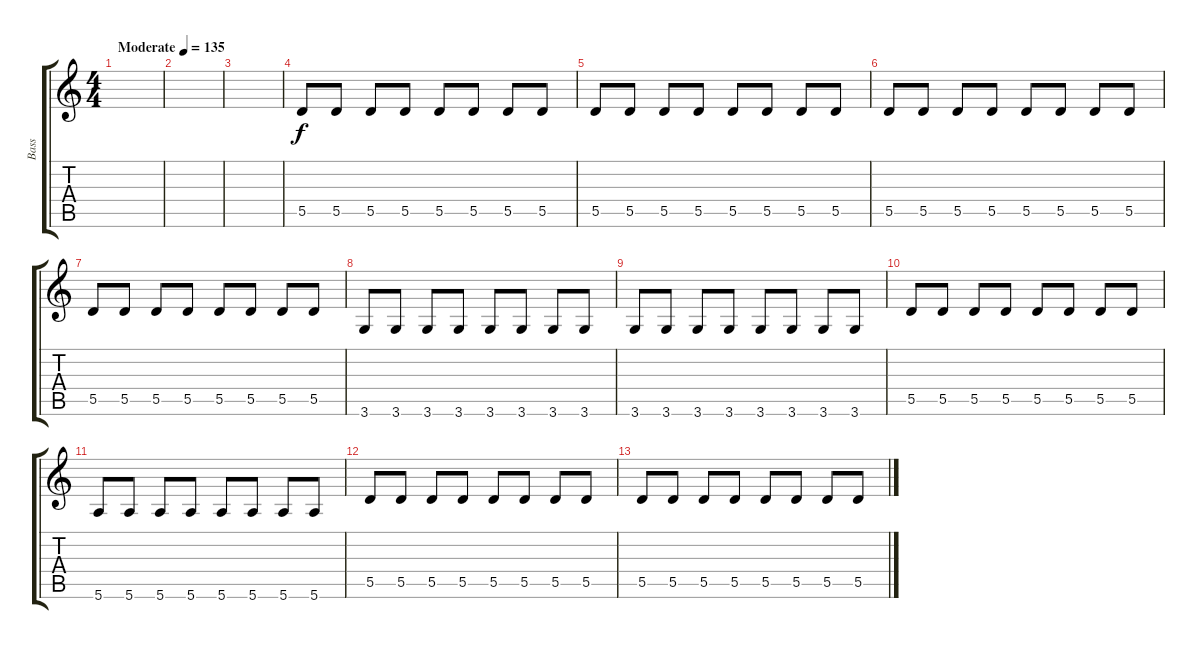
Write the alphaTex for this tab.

\track ("Bass" "Bass") {instrument electricbassfinger}
\staff {score tabs}
\tuning (E4 B3 G3 D3 A2 E2) {hide}
\ts (4 4)
\tempo (135 "Moderate")
\clef g2
\ks c
|
|
|
5.5.8 5.5.8 5.5.8 5.5.8 5.5.8 5.5.8 5.5.8 5.5.8 |
5.5.8 5.5.8 5.5.8 5.5.8 5.5.8 5.5.8 5.5.8 5.5.8 |
5.5.8 5.5.8 5.5.8 5.5.8 5.5.8 5.5.8 5.5.8 5.5.8 |
5.5.8 5.5.8 5.5.8 5.5.8 5.5.8 5.5.8 5.5.8 5.5.8 |
3.6.8 3.6.8 3.6.8 3.6.8 3.6.8 3.6.8 3.6.8 3.6.8 |
3.6.8 3.6.8 3.6.8 3.6.8 3.6.8 3.6.8 3.6.8 3.6.8 |
5.5.8 5.5.8 5.5.8 5.5.8 5.5.8 5.5.8 5.5.8 5.5.8 |
5.6.8 5.6.8 5.6.8 5.6.8 5.6.8 5.6.8 5.6.8 5.6.8 |
5.5.8 5.5.8 5.5.8 5.5.8 5.5.8 5.5.8 5.5.8 5.5.8 |
5.5.8 5.5.8 5.5.8 5.5.8 5.5.8 5.5.8 5.5.8 5.5.8
